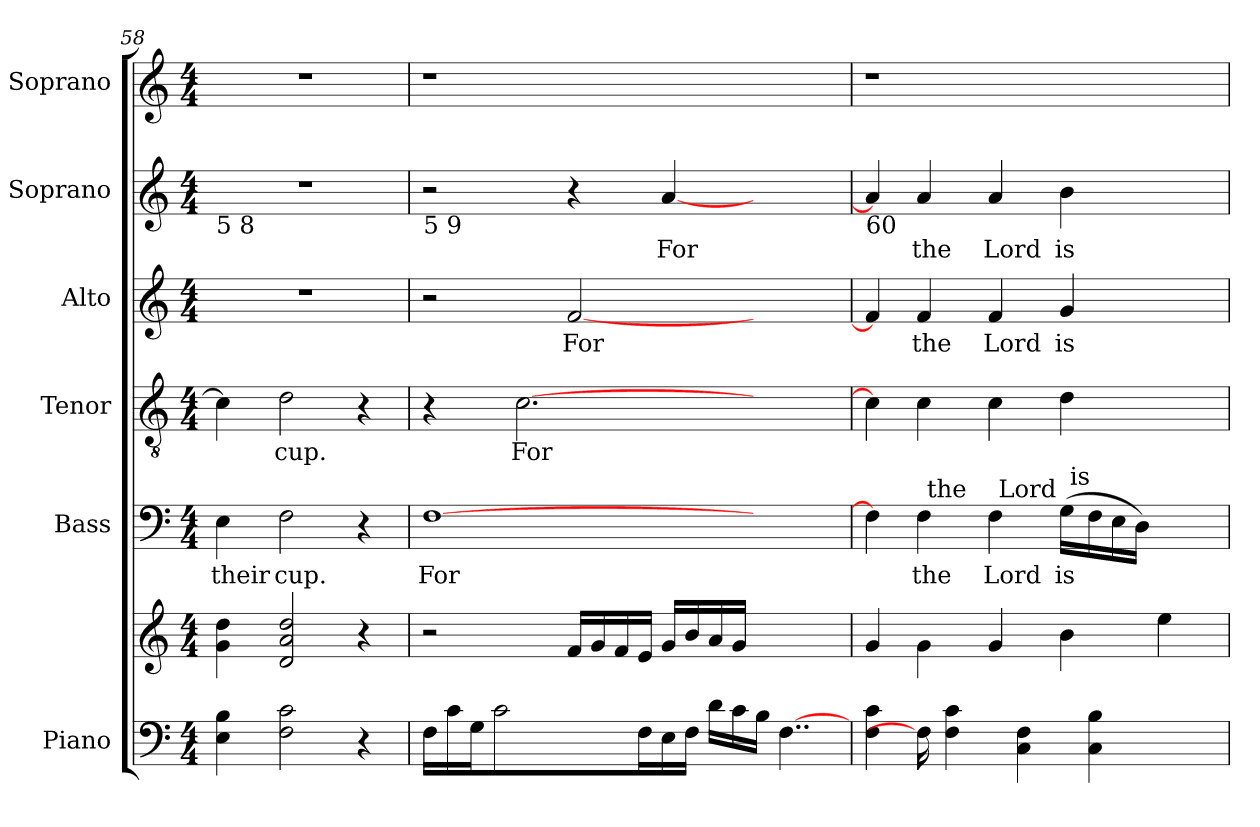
**kern	**kern	**kern	**text	**kern	**text	**kern	**text	**kern	**text	**kern
*part6	*part6	*part5	*part5	*part4	*part4	*part3	*part3	*part2	*part2	*part1
*staff7	*staff6	*staff5	*staff5	*staff4	*staff4	*staff3	*staff3	*staff2	*staff2	*staff1
*I"Piano	*	*I"Bass	*	*I"Tenor	*	*I"Alto	*	*I"Soprano	*	*I"Soprano
*	*	*I'Bass	*	*I'Tenor	*	*I'Alto	*	*I'Soprano	*	*I'Soprano
*clefF4	*clefG2	*clefF4	*	*clefGv2	*	*clefG2	*	*clefG2	*	*clefG2
*M4/4	*M4/4	*M4/4	*	*M4/4	*	*M4/4	*	*M4/4	*	*M4/4
=58	=58	=58	=58	=58	=58	=58	=58	=58	=58	=58
!	!	!	!	!	!	!	!	!LO:TX:b:t=5 8	!	!
!	!	!	!LO:LY:b:cj	!	!	!	!	!	!	!
4E\ 4B\	4g\ 4dd\	4E\	their	4c\]	.	1r	.	1r	.	1r
!	!	!	!LO:LY:b	!	!LO:LY:b	!	!	!	!	!
2F\ 2c\	2d/ 2a/ 2dd/	2F\	cup.	2d\	cup.	.	.	.	.	.
4r	4r	4r	.	4r	.	.	.	.	.	.
=59	=59	=59	=59	=59	=59	=59	=59	=59	=59	=59
!	!	!	!	!	!	!	!	!LO:TX:b:t=5 9	!	!
!	!	!	!LO:LY:b	!	!	!	!	!	!	!
16F\L	2r	[>1F	For	4r	.	2r	.	2r	.	1r
16c\L	.	.	.	.	.	.	.	.	.	.
16G\	.	.	.	.	.	.	.	.	.	.
2c\	.	.	.	.	.	.	.	.	.	.
!	!	!	!	!	!LO:LY:b:cj	!	!	!	!	!
.	.	.	.	[>2.c\	For	.	.	.	.	.
!	!	!	!	!	!	!	!LO:LY:b	!	!	!
.	16f/L	.	.	.	.	[<2f/	For	4r	.	.
.	16g/	.	.	.	.	.	.	.	.	.
.	16f/	.	.	.	.	.	.	.	.	.
16F\	16e/J	.	.	.	.	.	.	.	.	.
!	!	!	!	!	!	!	!	!	!LO:LY:b	!
16E\J	16g/L	.	.	.	.	.	.	[<4a/	For	.
16F\J	16b/	.	.	.	.	.	.	.	.	.
16d\L	16a/	.	.	.	.	.	.	.	.	.
16c\	16g/J	.	.	.	.	.	.	.	.	.
16B\J	2ryy	2ryy	.	2ryy	.	2ryy	.	2ryy	.	2ryy
[4..F\	.	.	.	.	.	.	.	.	.	.
=60	=60	=60	=60	=60	=60	=60	=60	=60	=60	=60
!	!	!	!	!	!	!	!	!LO:TX:b:t=60	!	!
*	*	*^	*	*	*	*	*	*	*	*
*	*	*	*^	*	*	*	*	*	*	*	*
4c\ 4F\	4g/	4F\]	4ryy	2ryy	.	4c\]	.	4f/]	.	4a/]	.	1r
!	!	!	!	!	!LO:LY:b	!	!	!	!LO:LY:b	!	!LO:LY:b	!
16F\]	4g\	4F\	64ryy	.	the	4c\	.	4f/	the	4a/	the	.
!	!	!	!LO:TX:a:t=the	!	!	!	!	!	!	!	!	!
.	.	.	2ryy	.	.	.	.	.	.	.	.	.
4c\ 4F\	.	.	.	.	.	.	.	.	.	.	.	.
!	!	!	!	!	!LO:LY:b	!	!	!	!LO:LY:b	!	!LO:LY:b	!
.	4g/	4F\	.	64ryy	Lord	4c\	.	4f/	Lord	4a/	Lord	.
!	!	!	!	!LO:TX:a:t=Lord	!	!	!	!	!	!	!	!
.	.	.	.	2ryy	.	.	.	.	.	.	.	.
4F\ 4C\	.	.	.	.	.	.	.	.	.	.	.	.
!	!	!	!	!	!LO:LY:b	!	!	!	!LO:LY:b:cj	!	!LO:LY:b	!
.	4b\	(>16G\L	.	.	is	4d\	.	4g/	is	4b\	is	.
!	!	!	!LO:TX:a:t=is	!	!	!	!	!	!	!	!	!
.	.	.	4ryy	.	.	.	.	.	.	.	.	.
4B\ 4C\	.	16F\	.	.	.	.	.	.	.	.	.	.
.	.	16E\	.	.	.	.	.	.	.	.	.	.
.	.	16D\J)	.	.	.	.	.	.	.	.	.	.
.	4ee\	4ryy	.	.	.	4ryy	.	4ryy	.	4ryy	.	4ryy
.	.	.	8...ryy	8...ryy	.	.	.	.	.	.	.	.
8.ryy	.	.	.	.	.	.	.	.	.	.	.	.
*	*	*v	*v	*v	*	*	*	*	*	*	*	*
=	=	=	=	=	=	=	=	=	=	=
*-	*-	*-	*-	*-	*-	*-	*-	*-	*-	*-
